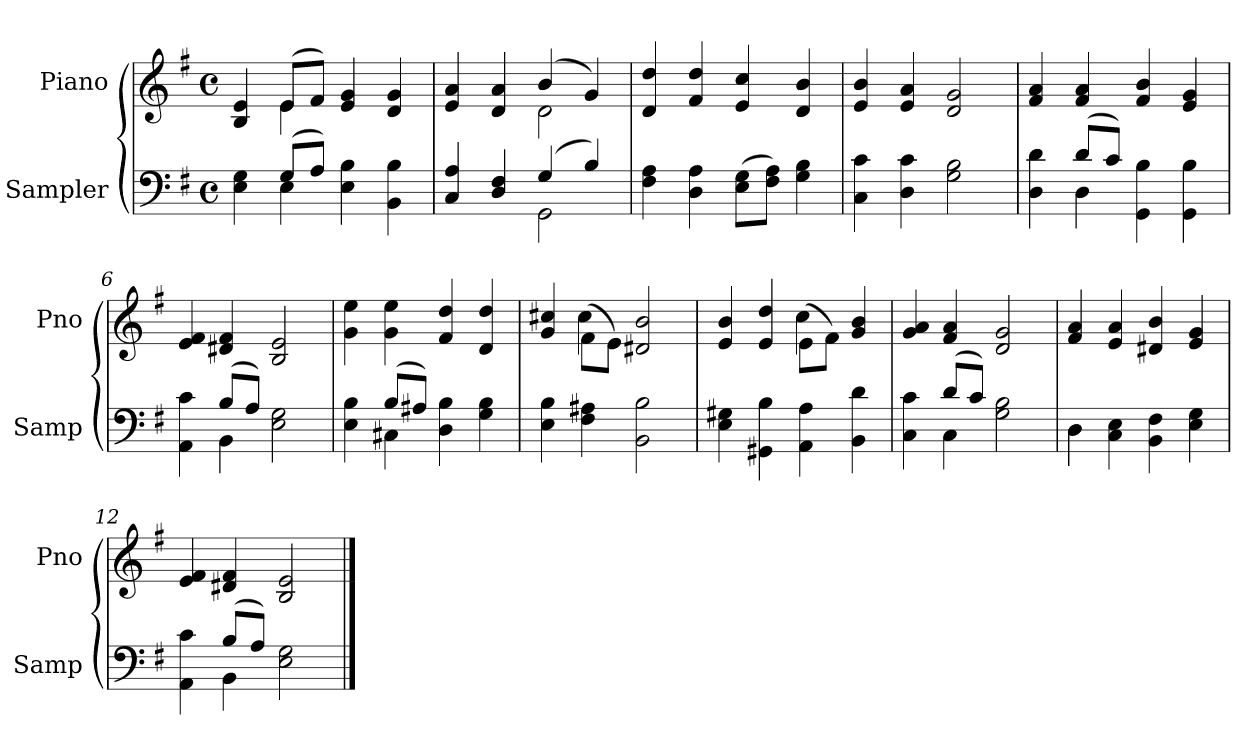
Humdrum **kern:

**kern	**kern
*part2	*part1
*staff2	*staff1
*I"Sampler	*I"Piano
*I'Samp	*I'Pno
*clefF4	*clefG2
*k[f#]	*k[f#]
*G:	*G:
*M4/4	*M4/4
*met(c)	*met(c)
=1	=1
*^	*^
4E 4G	4ryy	4B 4e	4ryy
(8G/L	4E	(8e/L	4e
8A/J)	.	8f#/J)	.
4E 4B	2ryy	4e 4g	2ryy
4BB 4B	.	4d 4g	.
=2	=2	=2	=2
4C/ 4A/	2ryy	4e 4a	2ryy
4D/ 4F#/	.	4d 4a	.
(4G/	2GG	(4b/	2d
4B/)	.	4g/)	.
*v	*v	*	*
*	*v	*v
=3	=3
4F# 4A	4d 4dd
4D 4A	4f# 4dd
(8E\ 8G\L	4e 4cc
8F#\ 8A\J)	.
4G 4B	4d 4b
=4	=4
4C 4c	4e 4b
4D 4c	4e 4a
2G 2B	2d 2g
=5	=5
*^	*
4D 4d	4ryy	4f# 4a
(8d/L	4D	4f# 4a
8c/J)	.	.
4GG 4B	2ryy	4f# 4b
4GG 4B	.	4e 4g
=6	=6	=6
4AA 4c	4ryy	4e 4f#
(8B/L	4BB	4d#X 4f#
8A/J)	.	.
2E 2G	2ryy	2B 2e
=7	=7	=7
4E 4B	4ryy	4g 4ee
(8B/L	4C#X	4g 4ee
8A#X/J)	.	.
4D 4B	2ryy	4f# 4dd
4G 4B	.	4d 4dd
*v	*v	*
=8	=8
*	*^
4E 4B	4g 4cc#X	4ryy
4F# 4A#X	(8f#\L	4cc#
.	8e\J)	.
2BB 2B	2d#X 2b	2ryy
=9	=9	=9
4E 4G#X	4e 4b	2ryy
4GG#X 4B	4e 4dd	.
4AA 4A	(8e\L	4cc
.	8f#\J)	.
4BB 4d	4g 4b	4ryy
*	*v	*v
=10	=10
*^	*
4C 4c	4ryy	4g 4a
(8d/L	4C	4f# 4a
8c/J)	.	.
2G 2B	2ryy	2d 2g
=11	=11	=11
4D\	4D	4f# 4a
4C 4E	2.ryy	4e 4a
4BB 4F#	.	4d#X 4b
4E 4G	.	4e 4g
=12	=12	=12
4AA 4c	4ryy	4e 4f#
(8B/L	4BB	4d#X 4f#
8A/J)	.	.
2E 2G	2ryy	2B 2e
*v	*v	*
==	==
*-	*-
